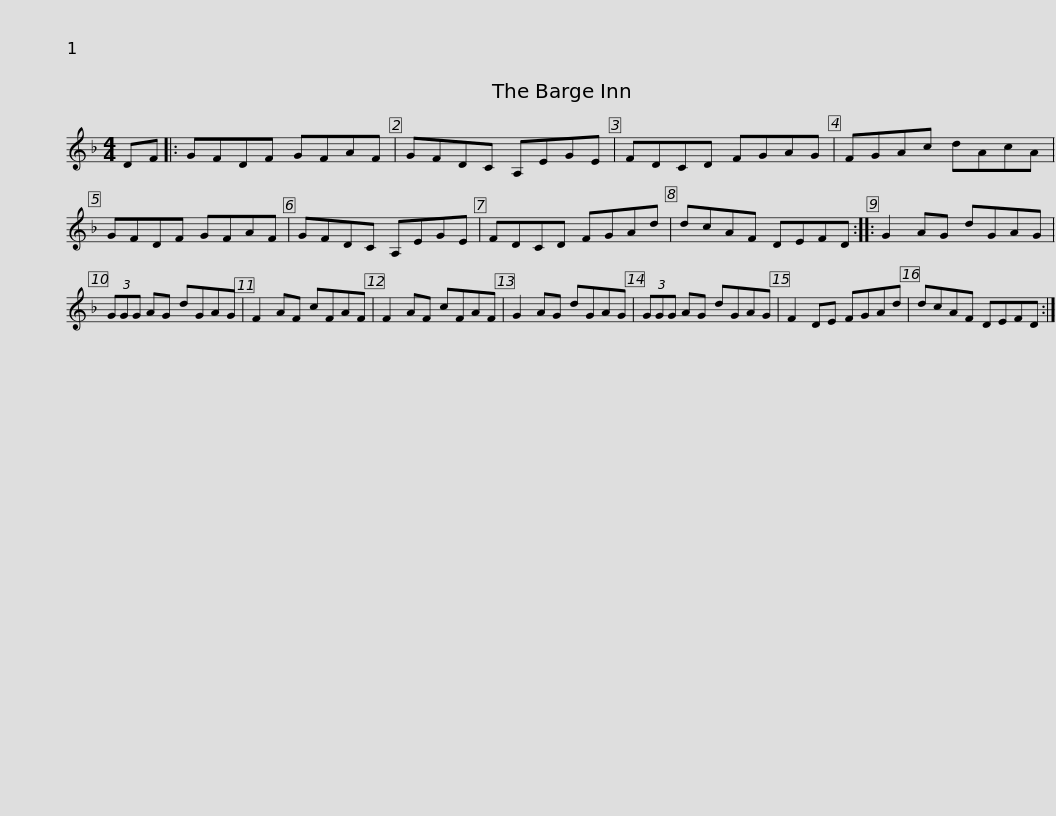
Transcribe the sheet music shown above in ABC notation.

X:1
L:1/8
M:4/4
I:linebreak $
K:F
V:1 treble
V:1
 DF |: GFDF GFAF | GFDC A,EGE | FDCD FGAG | FGAc dAcA | %5
 GFDF GFAF |$ GFDC A,EGE | FDCD FGAd | dcAF DEFD :: G2 AG dGAG | %10
 (3GGG AG dGAG |$ F2 AF cFAF | F2 AF cFAF | G2 AG dGAG | (3GGG AG dGAG | %15
 F2 DE FGAd | dcAF DEFD :| %17
